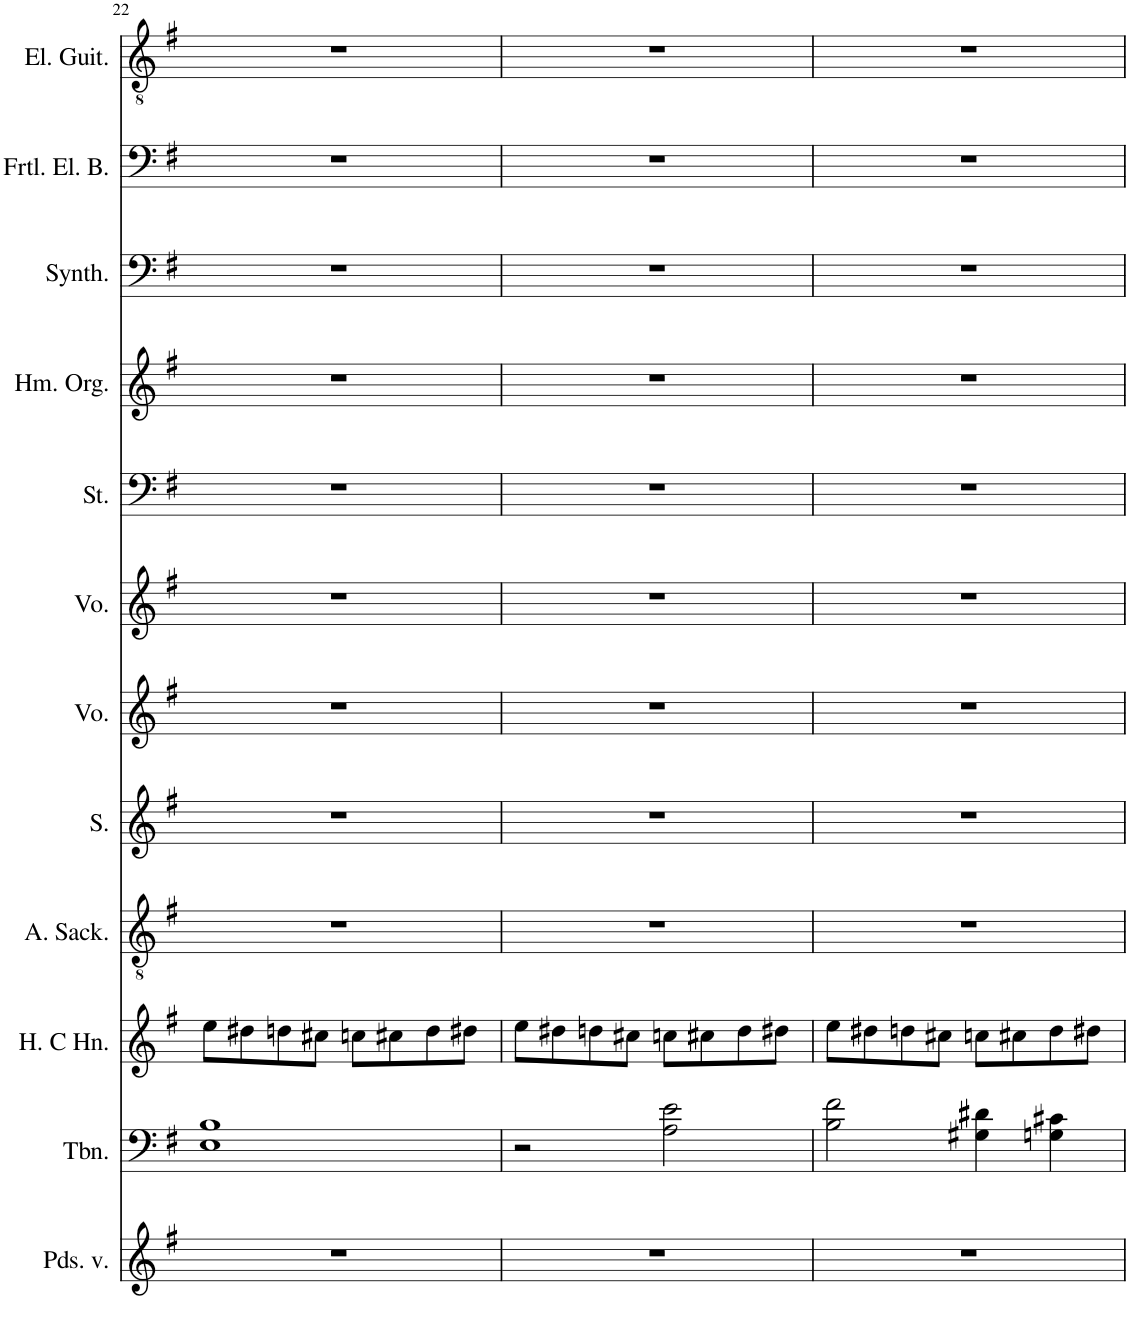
**kern	**kern	**kern	**kern	**kern	**kern	**kern	**kern	**kern	**kern	**kern	**kern
*part12	*part11	*part10	*part9	*part8	*part7	*part6	*part5	*part4	*part3	*part2	*part1
*staff12	*staff11	*staff10	*staff9	*staff8	*staff7	*staff6	*staff5	*staff4	*staff3	*staff2	*staff1
*I"Pardessus de viole, Violin	*I"Trombone, Brass	*I"High C Horn, Brass	*I"Alto Sackbut, Brass	*I"Soprano, Choirs	*I"Voice, Choirs	*I"Voice, Choirs	*I"Strings, Strings	*I"Hammond Organ, Organ	*I"String Synthesizer, Bass 2	*I"Fretless Electric Bass, Bass	*I"Electric Guitar, Guitar2
*I'Pds. v.	*I'Tbn.	*I'H. C Hn.	*I'A. Sack.	*I'S.	*I'Vo.	*I'Vo.	*I'St.	*I'Hm. Org.	*I'Synth.	*I'Frtl. El. B.	*I'El. Guit.
!!LO:PB:g=z
*clefG2	*clefF4	*clefG2	*clefGv2	*clefG2	*clefG2	*clefG2	*clefF4	*clefG2	*clefF4	*clefF4	*clefGv2
*	*	*Trd7c12	*	*	*	*	*	*	*	*Trd7c12	*
*k[f#]	*k[f#]	*k[f#]	*k[f#]	*k[f#]	*k[f#]	*k[f#]	*k[f#]	*k[f#]	*k[f#]	*k[f#]	*k[f#]
*M4/4	*M4/4	*M4/4	*M4/4	*M4/4	*M4/4	*M4/4	*M4/4	*M4/4	*M4/4	*M4/4	*M4/4
=22	=22	=22	=22	=22	=22	=22	=22	=22	=22	=22	=22
1r	1E 1B	8ee\L	1r	1r	1r	1r	1r	1r	1r	1r	1r
.	.	8dd#X\	.	.	.	.	.	.	.	.	.
.	.	8ddn\	.	.	.	.	.	.	.	.	.
.	.	8cc#X\J	.	.	.	.	.	.	.	.	.
.	.	8ccn\L	.	.	.	.	.	.	.	.	.
.	.	8cc#X\	.	.	.	.	.	.	.	.	.
.	.	8dd\	.	.	.	.	.	.	.	.	.
.	.	8dd#X\J	.	.	.	.	.	.	.	.	.
=23	=23	=23	=23	=23	=23	=23	=23	=23	=23	=23	=23
1r	2r	8ee\L	1r	1r	1r	1r	1r	1r	1r	1r	1r
.	.	8dd#X\	.	.	.	.	.	.	.	.	.
.	.	8ddn\	.	.	.	.	.	.	.	.	.
.	.	8cc#X\J	.	.	.	.	.	.	.	.	.
.	2A\ 2e\	8ccn\L	.	.	.	.	.	.	.	.	.
.	.	8cc#X\	.	.	.	.	.	.	.	.	.
.	.	8dd\	.	.	.	.	.	.	.	.	.
.	.	8dd#X\J	.	.	.	.	.	.	.	.	.
=24	=24	=24	=24	=24	=24	=24	=24	=24	=24	=24	=24
1r	2B\ 2f#\	8ee\L	1r	1r	1r	1r	1r	1r	1r	1r	1r
.	.	8dd#X\	.	.	.	.	.	.	.	.	.
.	.	8ddn\	.	.	.	.	.	.	.	.	.
.	.	8cc#X\J	.	.	.	.	.	.	.	.	.
.	4G#X\ 4d#X\	8ccn\L	.	.	.	.	.	.	.	.	.
.	.	8cc#X\	.	.	.	.	.	.	.	.	.
.	4Gn\ 4c#X\	8dd\	.	.	.	.	.	.	.	.	.
.	.	8dd#X\J	.	.	.	.	.	.	.	.	.
=	=	=	=	=	=	=	=	=	=	=	=
*-	*-	*-	*-	*-	*-	*-	*-	*-	*-	*-	*-
